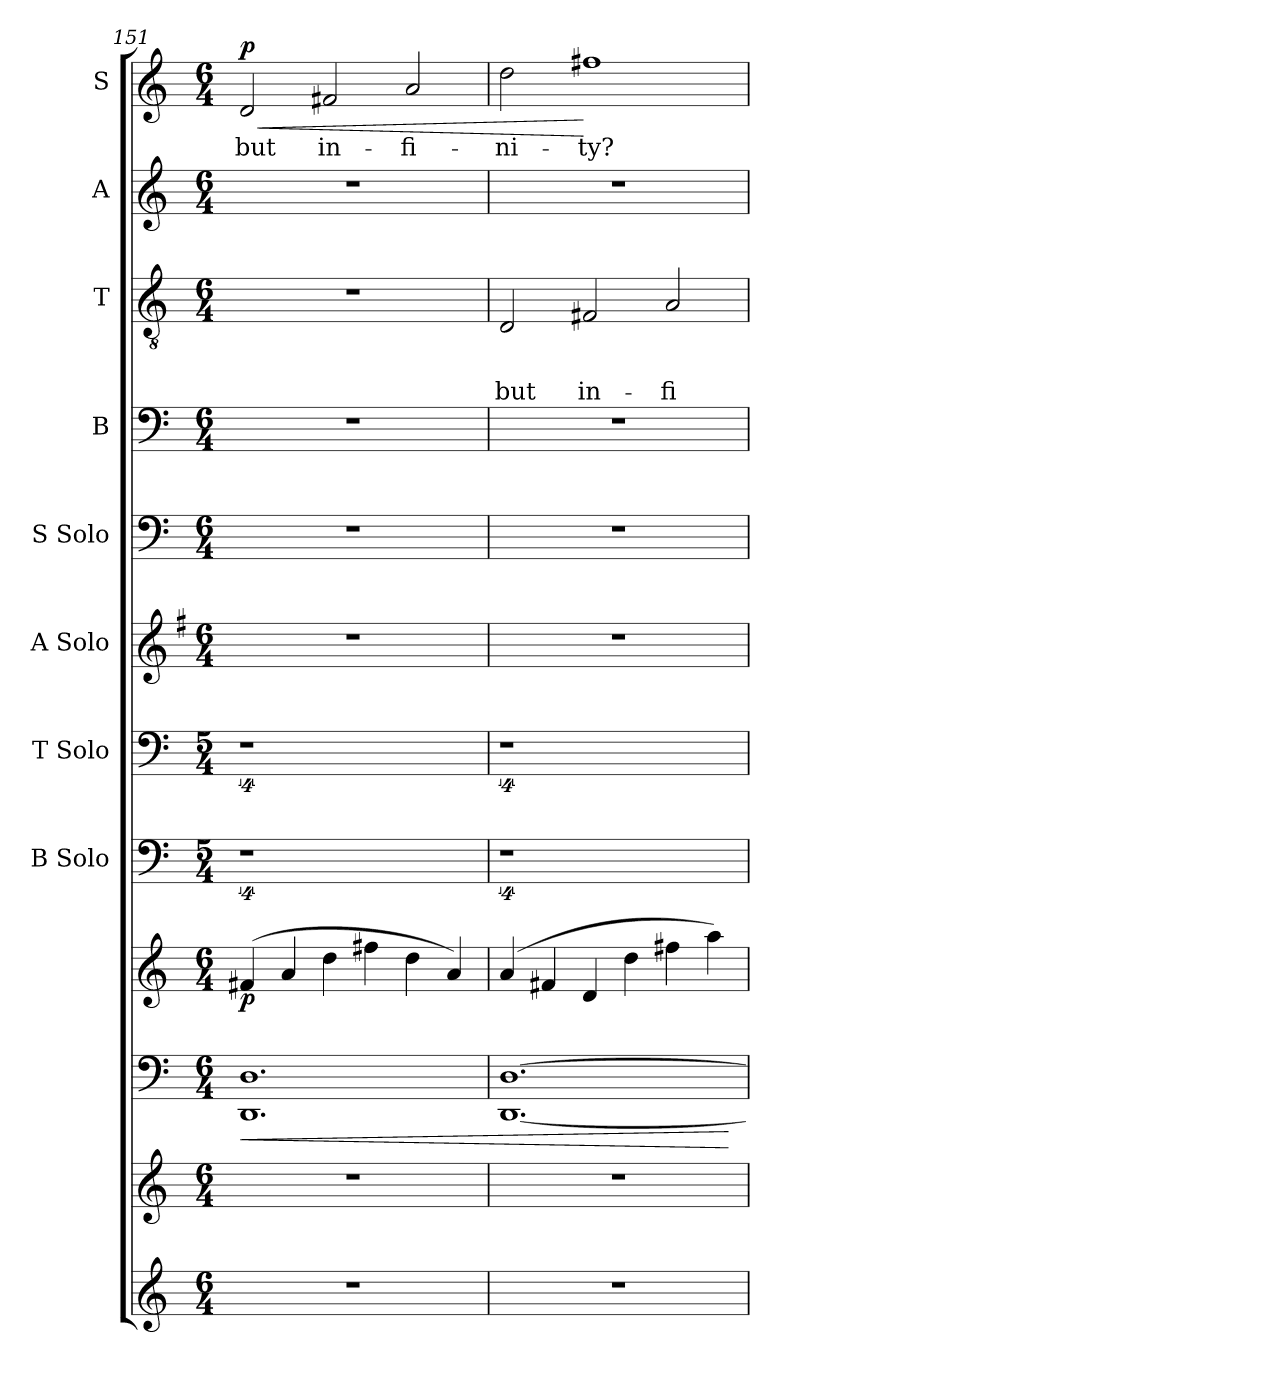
**kern	**kern	**kern	**dynam	**kern	**dynam	**kern	**kern	**kern	**kern	**kern	**kern	**text	**text	**text	**kern	**kern	**text	**dynam
*part12	*part11	*part10	*part10	*part9	*part9	*part8	*part7	*part6	*part5	*part4	*part3	*part3	*part3	*part3	*part2	*part1	*part1	*part1
*staff12	*staff11	*staff10	*staff10	*staff9	*staff9	*staff8	*staff7	*staff6	*staff5	*staff4	*staff3	*staff3	*staff3	*staff3	*staff2	*staff1	*staff1	*staff1
*	*	*	*	*	*	*I"B Solo	*I"T Solo	*I"A Solo	*I"S Solo	*I"B	*I"T	*	*	*	*I"A	*I"S	*	*
!!LO:PB:g=z
*clefG2	*clefG2	*clefF4	*	*clefG2	*	*clefF4	*clefF4	*clefG2	*clefF4	*clefF4	*clefGv2	*	*	*	*clefG2	*clefG2	*	*
*k[]	*k[]	*k[]	*	*k[]	*	*k[]	*k[]	*k[f#]	*k[]	*k[]	*k[]	*	*	*	*k[]	*k[]	*	*
*C:	*C:	*C:	*	*C:	*	*C:	*C:	*G:	*C:	*C:	*C:	*	*	*	*C:	*C:	*	*
*M6/4	*M6/4	*M6/4	*	*M6/4	*	*M5/4	*M5/4	*M6/4	*M6/4	*M6/4	*M6/4	*	*	*	*M6/4	*M6/4	*	*
=151	=151	=151	=151	=151	=151	=151	=151	=151	=151	=151	=151	=151	=151	=151	=151	=151	=151	=151
!	!	!	!LO:HP:b	!	!LO:DY:b	!	!	!	!	!LO:N:vis=1	!LO:N:vis=1	!	!	!	!LO:N:vis=1	!	!LO:LY:b	!LO:HP:b
!	!	!	!	!	!	!	!	!	!	!	!	!	!	!	!	!	!	!LO:DY:n=1:a
1.r	1.r	1.DD 1.D	<	(<4f#X/	p	4%5r	4%5r	1.r	1.r	1.r	1.r	.	.	.	1.r	2d/	but	< p
.	.	.	.	4a/	.	.	.	.	.	.	.	.	.	.	.	.	.	.
!	!	!	!	!	!	!	!	!	!	!	!	!	!	!	!	!	!LO:LY:b:rj	!
.	.	.	.	4dd\	.	.	.	.	.	.	.	.	.	.	.	2f#X/	in-	.
.	.	.	.	4ff#X\	.	.	.	.	.	.	.	.	.	.	.	.	.	.
!	!	!	!	!	!	!	!	!	!	!	!	!	!	!	!	!	!LO:LY:b	!
.	.	.	.	4dd\	.	.	.	.	.	.	.	.	.	.	.	2a/	-fi-	.
.	.	.	.	4a/)	.	4ryy	4ryy	.	.	.	.	.	.	.	.	.	.	.
=152	=152	=152	=152	=152	=152	=152	=152	=152	=152	=152	=152	=152	=152	=152	=152	=152	=152	=152
!	!	!	!	!	!	!	!	!	!	!LO:N:vis=1	!	!	!	!LO:LY:b	!LO:N:vis=1	!	!LO:LY:b	!
1.r	1.r	[<1.DD [>1.D	.	(<4a/	.	4%5r	4%5r	1.r	1.r	1.r	2D/	.	.	but	1.r	2dd\	-ni-	.
.	.	.	.	4f#X/	.	.	.	.	.	.	.	.	.	.	.	.	.	.
!	!	!	!	!	!	!	!	!	!	!	!	!	!	!LO:LY:b	!	!	!LO:LY:b	!
.	.	.	.	4d/	.	.	.	.	.	.	2F#X/	.	.	in-	.	1ff#X	-ty?	[
.	.	.	.	4dd\	.	.	.	.	.	.	.	.	.	.	.	.	.	.
!	!	!	!	!	!	!	!	!	!	!	!	!	!	!LO:LY:b	!	!	!	!
.	.	.	.	4ff#X\	.	.	.	.	.	.	2A/	.	.	-fi-	.	.	.	.
.	.	.	.	4aa\)	.	4ryy	4ryy	.	.	.	.	.	.	.	.	.	.	.
.	.	.	[	.	.	.	.	.	.	.	.	.	.	.	.	.	.	.
=	=	=	=	=	=	=	=	=	=	=	=	=	=	=	=	=	=	=
*-	*-	*-	*-	*-	*-	*-	*-	*-	*-	*-	*-	*-	*-	*-	*-	*-	*-	*-
